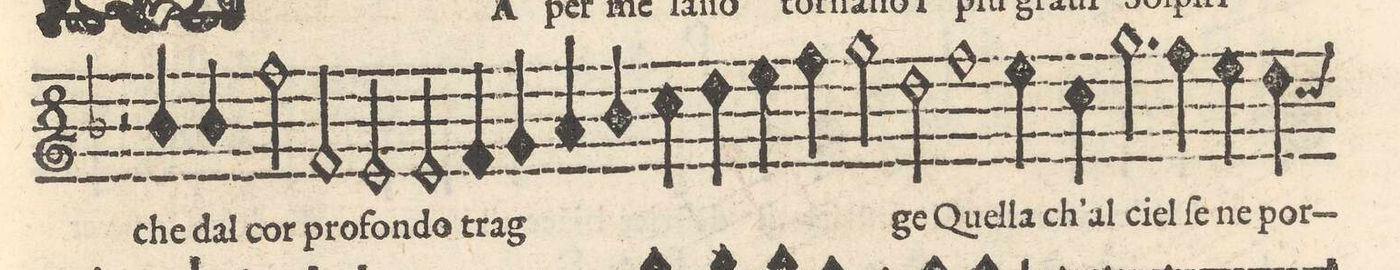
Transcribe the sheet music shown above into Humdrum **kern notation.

**kern	**text
*I"CANTO	*
*clefG2	*
*k[b-]	*
*met(C)	*
*M2/1	*
2r	.
4b-/	che
4b-/	dal
=10-	=10-
2ff\	cor
2f/	pro-
2e/	-fon-
2e/	-do
=11-	=11-
4f/	trag-
4g/	.
4a/	.
4b-/	.
4cc\	.
4dd\	.
4ee\	.
4ff\	.
=12-	=12-
2gg\	.
2dd\	-ge
1ff	Quel-
=13-	=13-
4ee\	-la
4cc\	ch'al
2.gg\	ciel
4ff\	ſe
4ee\	ne
4dd\	por-
*custos:cc	*
=14-	=14-
*-	*-
